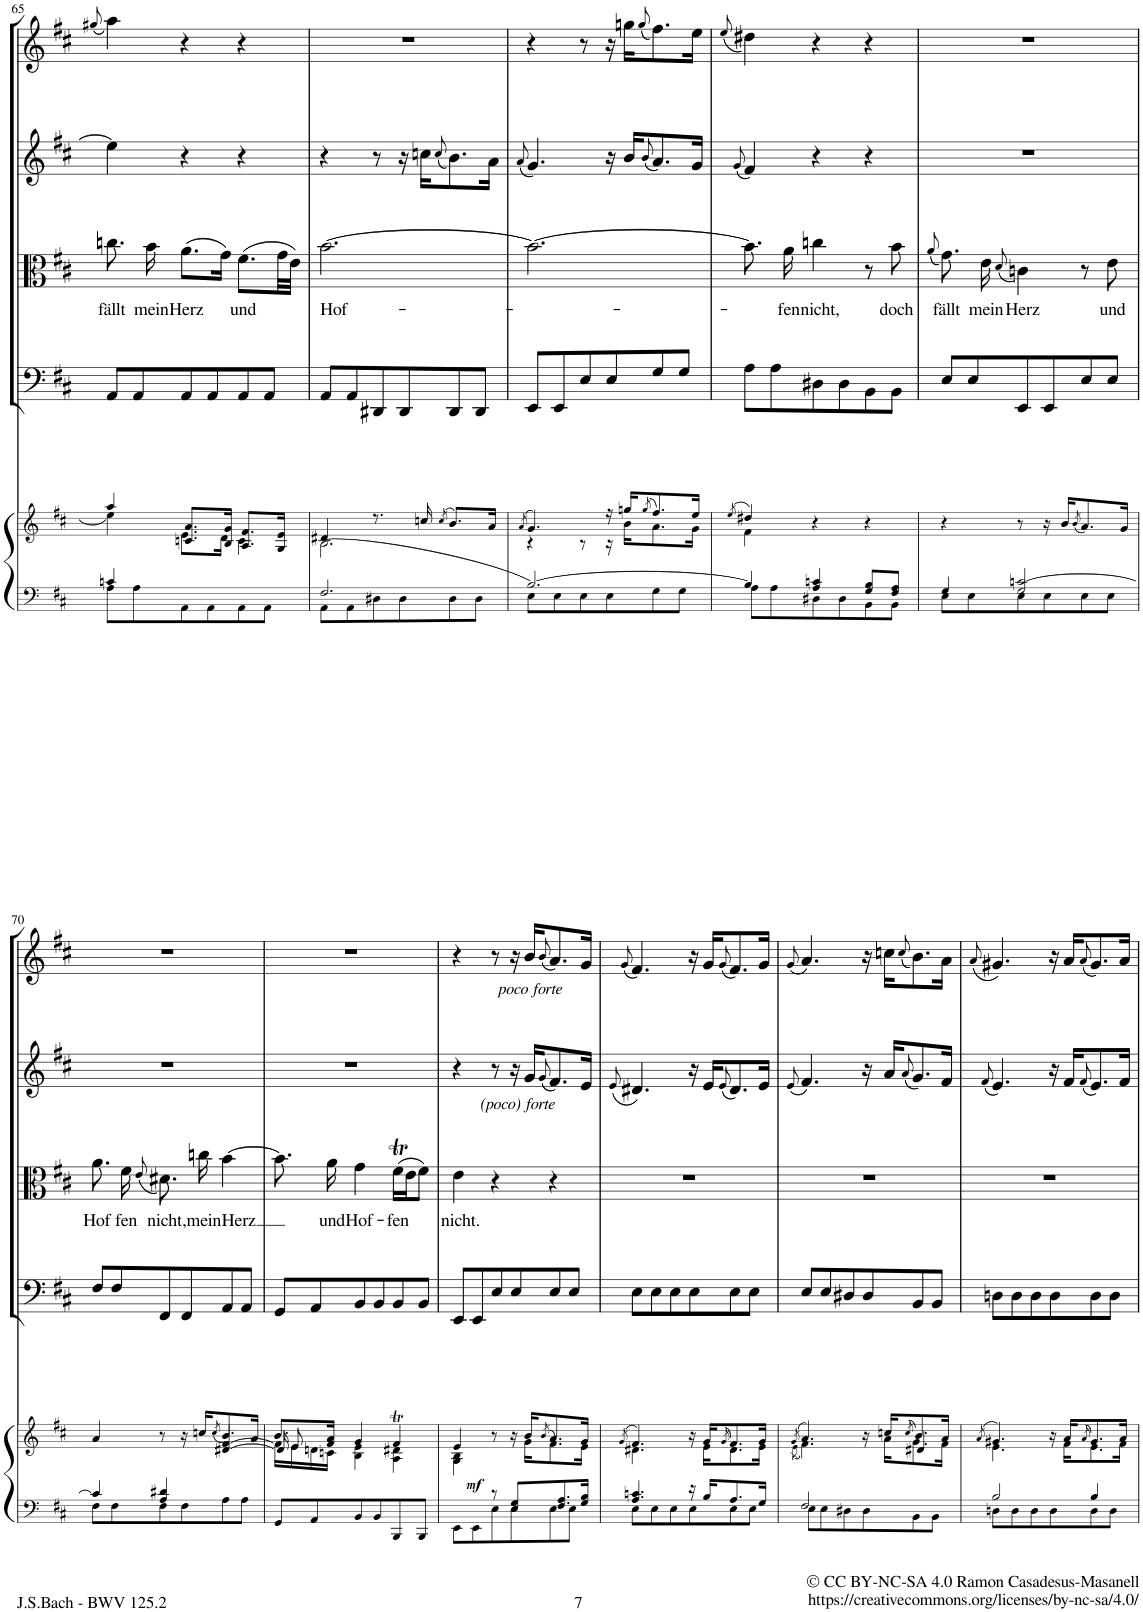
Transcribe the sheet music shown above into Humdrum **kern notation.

**kern	**kern	**dynam	**kern	**kern	**text	**kern	**dynam	**kern	**dynam
*part5	*part5	*part5	*part4	*part3	*part3	*part2	*part2	*part1	*part1
*staff6	*staff5	*staff5/6	*staff4	*staff3	*staff3	*staff2	*staff2	*staff1	*staff1
*I"Piano reduction	*	*	*I"Continuo	*I"Alto	*	*I"Oboe d'amore	*	*I"Flauto traverso	*
*I'Pno	*	*	*	*	*	*I'Ob	*	*I'Fl	*
!!LO:PB:g=z
*clefF4	*clefG2	*	*clefF4	*clefC3	*	*clefG2	*	*clefG2	*
*k[f#c#]	*k[f#c#]	*	*k[f#c#]	*k[f#c#]	*	*k[f#c#]	*	*k[f#c#]	*
*M3/4	*M3/4	*	*M3/4	*M3/4	*	*M3/4	*	*M3/4	*
=65	=65	=65	=65	=65	=65	=65	=65	=65	=65
.	.	.	.	.	.	.	.	(8qgg#X/	.
*^	*^	*	*	*	*	*	*	*	*
!	!	!	!	!	!	!	!LO:LY:b	!	!	!	!
4cn/	8A\L	4aa/	4ee\]	.	8AA/L	8.ccn\	fällt	4ee\]	.	4aa\)	.
.	8A\	.	.	.	8AA/	.	.	.	.	.	.
!	!	!	!	!	!	!	!LO:LY:b	!	!	!	!
.	.	.	.	.	.	16b\	mein	.	.	.	.
!	!	!	!	!	!	!	!LO:LY:b	!	!	!	!
4ryy	8AA\	8.cn/ 8.a/L	8.e\L	.	8AA/	(8.a\L	Herz	4r	.	4r	.
.	8AA\	.	.	.	8AA/	.	.	.	.	.	.
.	.	16B/ 16g/Jk	16d\Jk	.	.	16g\Jk)	.	.	.	.	.
!	!	!	!	!	!	!	!LO:LY:b	!	!	!	!
4ryy	8AA\	8.A/ 8.f#/L	4c\	.	8AA/	(8.f#\L	und	4r	.	4r	.
.	8AA\J	.	.	.	8AA/J	.	.	.	.	.	.
.	.	16G/ 16e/Jk	.	.	.	32g\LL	.	.	.	.	.
.	.	.	.	.	.	32e\JJJ)	.	.	.	.	.
=66	=66	=66	=66	=66	=66	=66	=66	=66	=66	=66	=66
!	!	!	!	!	!	!	!LO:LY:b	!	!	!	!
2.F#/	8AA\L	4d#X/	[>2.B\	.	8AA/L	[2.b\	Hof-	4r	.	2.r	.
.	8AA\	.	.	.	8AA/	.	.	.	.	.	.
.	8D#X\	8.r	.	.	8DD#X/	.	.	8r	.	.	.
.	8D#\	.	.	.	8DD#/	.	.	16r	.	.	.
.	.	16ccn/	.	.	.	.	.	16ccn\KL	.	.	.
.	.	(8qcc/	.	.	.	.	.	(8qcc/	.	.	.
.	8D#\	8.b/L)	.	.	8DD#/	.	.	8.b\)	.	.	.
.	8D#\J	.	.	.	8DD#/J	.	.	.	.	.	.
.	.	16a/Jk	.	.	.	.	.	16a\Jk	.	.	.
=67	=67	=67	=67	=67	=67	=67	=67	=67	=67	=67	=67
.	.	(8qa/	.	.	.	.	.	(8qa/	.	.	.
2.B/_	8E\L	4.g/)	4r	.	8EE/L	2.b\_	.	4.g/)	.	4r	.
.	8E\	.	.	.	8EE/	.	.	.	.	.	.
.	8E\	.	8r	.	8E/	.	.	.	.	8r	.
.	8E\	16r	16r	.	8E/	.	.	16r	.	16r	.
.	.	16ggn/KL	16b\KL	.	.	.	.	16b/KL	.	16ggn\KL	.
.	.	(8qgg/	.	.	.	.	.	(8qb/	.	(8qgg/	.
.	8G\	8.ff#/)	8.a\	.	8G/	.	.	8.a/)	.	8.ff#\)	.
.	8G\J	.	.	.	8G/J	.	.	.	.	.	.
.	.	16ee/Jk	16g\Jk	.	.	.	.	16g/Jk	.	16ee\Jk	.
=68	=68	=68	=68	=68	=68	=68	=68	=68	=68	=68	=68
.	.	(8qee/	.	.	.	.	.	(8qg/	.	(8qee/	.
4B/]	8A\L	4dd#X/)	4f#\	.	8A\L	8.b\]	.	4f#/)	.	4dd#X\)	.
.	8A\	.	.	.	8A\	.	.	.	.	.	.
!	!	!	!	!	!	!	!LO:LY:b	!	!	!	!
.	.	.	.	.	.	16a\	-fen	.	.	.	.
!	!	!	!	!	!	!	!LO:LY:b	!	!	!	!
4A/ 4cn/	8D#X\	4r	4ryy	.	8D#X\	4ccn\	nicht,	4r	.	4r	.
.	8D#\	.	.	.	8D#\	.	.	.	.	.	.
8G/ 8B/L	8BB\	4r	4ryy	.	8BB\	8r	.	4r	.	4r	.
!	!	!	!	!	!	!	!LO:LY:b	!	!	!	!
8F#/ 8A/J	8BB\J	.	.	.	8BB\J	8b\	doch	.	.	.	.
*	*	*v	*v	*	*	*	*	*	*	*	*
=69	=69	=69	=69	=69	=69	=69	=69	=69	=69	=69
.	.	.	.	.	(8qa/	.	.	.	.	.
!	!	!	!	!	!	!LO:LY:b	!	!	!	!
4G/	8E\L	4r	.	8E/L	8.g\)	fällt	2.r	.	2.r	.
.	8E\	.	.	8E/	.	.	.	.	.	.
!	!	!	!	!	!	!LO:LY:b	!	!	!	!
.	.	.	.	.	16e\	mein	.	.	.	.
.	.	.	.	.	(8qd/	.	.	.	.	.
!	!	!	!	!	!	!LO:LY:b	!	!	!	!
2G/ [2cn/	8E\	8r	.	8EE/	4cn\)	Herz	.	.	.	.
.	8E\	16r	.	8EE/	.	.	.	.	.	.
.	.	16b/KL	.	.	.	.	.	.	.	.
.	.	(8qb/	.	.	.	.	.	.	.	.
.	8E\	8.a/)	.	8E/	8r	.	.	.	.	.
!	!	!	!	!	!	!LO:LY:b	!	!	!	!
.	8E\J	.	.	8E/J	8e\	und	.	.	.	.
.	.	16g/Jk	.	.	.	.	.	.	.	.
!!LO:LB:g=z
=70	=70	=70	=70	=70	=70	=70	=70	=70	=70	=70
*	*	*^	*	*	*	*	*	*	*	*
!	!	!	!	!	!	!	!LO:LY:b	!	!	!	!
4c/]	8F#\L	4a/	2ryy	.	8F#/L	8.a\	Hof-	2.r	.	2.r	.
.	8F#\	.	.	.	8F#/	.	.	.	.	.	.
!	!	!	!	!	!	!	!LO:LY:b	!	!	!	!
.	.	.	.	.	.	16f#\	-fen	.	.	.	.
.	.	.	.	.	.	(8qe/	.	.	.	.	.
!	!	!	!	!	!	!	!LO:LY:b	!	!	!	!
4A/ 4d#X/	8F#\	8r	.	.	8FF#/	8.d#X\)	nicht,	.	.	.	.
.	8F#\	16r	.	.	8FF#/	.	.	.	.	.	.
!	!	!	!	!	!	!	!LO:LY:b	!	!	!	!
.	.	16ccn/KL	.	.	.	16ccn\	mein	.	.	.	.
.	.	(8qcc/	.	.	.	.	.	.	.	.	.
!	!	!	!	!	!	!	!LO:LY:b	!	!	!	!
4ryy	8A\	8.b/)	[4d#X/ [4f#/	.	8AA/	[4b\	Herz	.	.	.	.
.	8A\J	.	.	.	8AA/J	.	.	.	.	.	.
.	.	16a/Jk	.	.	.	.	.	.	.	.	.
*v	*v	*	*	*	*	*	*	*	*	*	*
=71	=71	=71	=71	=71	=71	=71	=71	=71	=71	=71
*	*	*^	*	*	*	*	*	*	*	*
8GG/L	8.b/L	16f#\LL]	16d#/]	.	8GG/L	8.b\]	.	2.r	.	2.r	.
.	.	16e\	8e/	.	.	.	.	.	.	.	.
8AA/	.	16dn\	.	.	8AA/	.	.	.	.	.	.
!	!	!	!	!	!	!	!LO:LY:b	!	!	!	!
.	16f#/ 16a/Jk	16cn\JJ	16ryy	.	.	16a\	und	.	.	.	.
!	!	!	!	!	!	!	!LO:LY:b	!	!	!	!
8BB/	4g/	4B\ 4e\	4ryy	.	8BB/	4g\	Hof-	.	.	.	.
8BB/	.	.	.	.	8BB/	.	.	.	.	.	.
!	!	!	!	!	!	!	!LO:LY:b	!	!	!	!
8BBB/	4f#t/	4A\ 4d#X\	4ryy	.	8BB/	(16f#t\LL	-fen	.	.	.	.
.	.	.	.	.	.	16e\J	.	.	.	.	.
8BBB/J	.	.	.	.	8BB/J	8f#\J)	.	.	.	.	.
*	*	*v	*v	*	*	*	*	*	*	*	*
=72	=72	=72	=72	=72	=72	=72	=72	=72	=72	=72
*^	*	*	*	*	*	*	*	*	*	*
!	!	!	!	!LO:DY:b	!	!	!LO:LY:b	!	!	!	!
4ryy	8EE\L	4e/	4G\ 4B\	mf	8EE/L	4e\	nicht.	4r	.	4r	.
.	8EE\	.	.	.	8EE/	.	.	.	.	.	.
8r	8E\	8r	8ryy	.	8E/	4r	.	8r	.	8r	.
8E/ 8G/L	8E\	16r	16ryy	.	8E/	.	.	16r	.	16r	.
!	!	!	!	!	!	!	!	!	!LO:DY:b	!	!LO:DY:b
.	.	16b/KL	16g\KL	.	.	.	.	16g/KL	other-dynamics	16b/KL	other-dynamics
.	.	(>8qb/	.	.	.	.	.	(8qg/	.	(8qb/	.
8.F#/ 8.A/	8E\	8.a/)	8.f#\	.	8E/	4r	.	8.f#/)	.	8.a/)	.
.	8E\J	.	.	.	8E/J	.	.	.	.	.	.
16G/ 16B/Jk	.	16g/Jk	16e\Jk	.	.	.	.	16e/Jk	.	16g/Jk	.
=73	=73	=73	=73	=73	=73	=73	=73	=73	=73	=73	=73
.	.	(>8qg/	.	.	.	.	.	(8qe/	.	(8qg/	.
4.A/ 4.cn/	8E\L	4.f#/)	4.d#X\	.	8E\L	2.r	.	4.d#X/)	.	4.f#/)	.
.	8E\	.	.	.	8E\	.	.	.	.	.	.
.	8E\	.	.	.	8E\	.	.	.	.	.	.
16r	8E\	16r	16ryy	.	8E\	.	.	16r	.	16r	.
16B/KL	.	16g/KL	16e\KL	.	.	.	.	16e/KL	.	16g/KL	.
.	.	(8qg/	.	.	.	.	.	(8qe/	.	(8qg/	.
8.A/	8E\	8.f#/)	8.d#\	.	8E\	.	.	8.d#/)	.	8.f#/)	.
.	8E\J	.	.	.	8E\J	.	.	.	.	.	.
16G/Jk	.	16g/Jk	16e\Jk	.	.	.	.	16e/Jk	.	16g/Jk	.
=74	=74	=74	=74	=74	=74	=74	=74	=74	=74	=74	=74
.	.	(>8qg/	(<8qe\	.	.	.	.	(8qe/	.	(8qg/	.
*	*	*	*^	*	*	*	*	*	*	*	*
2F#/	8E\L	4.a/)	4.f#\)	2ryy	.	8E/L	2.r	.	4.f#/)	.	4.a/)	.
.	8E\	.	.	.	.	8E/	.	.	.	.	.	.
.	8D#X\	.	.	.	.	8D#X/	.	.	.	.	.	.
.	8D#\	16r	16ryy	.	.	8D#/	.	.	16r	.	16r	.
.	.	16ccn/KL	16a\KL	.	.	.	.	.	16a/KL	.	16ccn\KL	.
.	.	(8qcc/	.	.	.	.	.	.	(8qa/	.	(8qcc/	.
4ryy	8BB\	8.b/)	8.g\	4d#X/	.	8BB/	.	.	8.g/)	.	8.b\)	.
.	8BB\J	.	.	.	.	8BB/J	.	.	.	.	.	.
.	.	16a/Jk	16f#\Jk	.	.	.	.	.	16f#/Jk	.	16a\Jk	.
*	*	*v	*v	*v	*	*	*	*	*	*	*	*
=75	=75	=75	=75	=75	=75	=75	=75	=75	=75	=75
.	.	(>8qa/	.	.	.	.	(8qf#/	.	(8qa/	.
*	*	*^	*	*	*	*	*	*	*	*
2B/	8Dn\L	4.g#X/)	4.e\	.	8Dn\L	2.r	.	4.e/)	.	4.g#X/)	.
.	8D\	.	.	.	8D\	.	.	.	.	.	.
.	8D\	.	.	.	8D\	.	.	.	.	.	.
.	8D\	16r	16ryy	.	8D\	.	.	16r	.	16r	.
.	.	16a/KL	16f#\KL	.	.	.	.	16f#/KL	.	16a/KL	.
.	.	(8qa/	.	.	.	.	.	(8qf#/	.	(8qa/	.
4B/	8D\	8.g#/)	8.e\	.	8D\	.	.	8.e/)	.	8.g#/)	.
.	8D\J	.	.	.	8D\J	.	.	.	.	.	.
.	.	16a/Jk	16f#\Jk	.	.	.	.	16f#/Jk	.	16a/Jk	.
*v	*v	*	*	*	*	*	*	*	*	*	*
*	*v	*v	*	*	*	*	*	*	*	*
=	=	=	=	=	=	=	=	=	=
*-	*-	*-	*-	*-	*-	*-	*-	*-	*-
